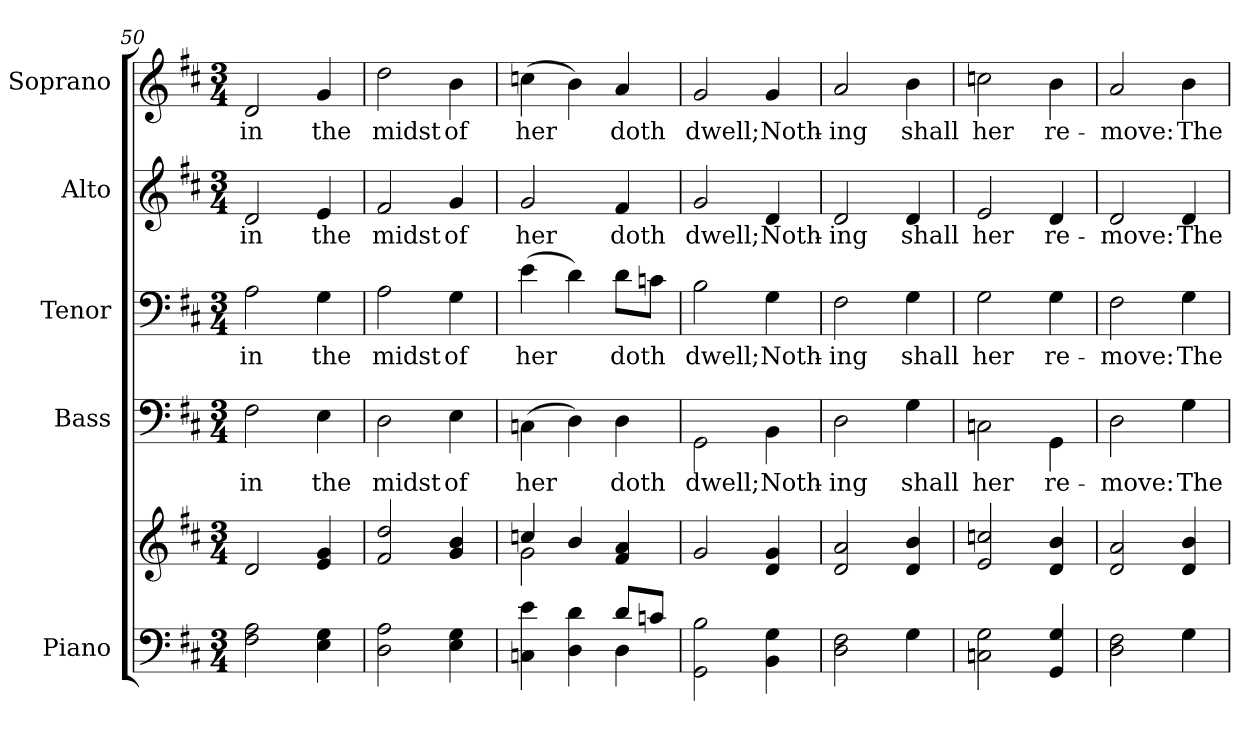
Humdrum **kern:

**kern	**kern	**kern	**text	**kern	**text	**kern	**text	**kern	**text
*part5	*part5	*part4	*part4	*part3	*part3	*part2	*part2	*part1	*part1
*staff6	*staff5	*staff4	*staff4	*staff3	*staff3	*staff2	*staff2	*staff1	*staff1
*I"Piano	*	*I"Bass	*	*I"Tenor	*	*I"Alto	*	*I"Soprano	*
*I'Pno.	*	*I'B.	*	*I'T.	*	*I'A.	*	*I'S.	*
*clefF4	*clefG2	*clefF4	*	*clefF4	*	*clefG2	*	*clefG2	*
*k[f#c#]	*k[f#c#]	*k[f#c#]	*	*k[f#c#]	*	*k[f#c#]	*	*k[f#c#]	*
*D:	*D:	*D:	*	*D:	*	*D:	*	*D:	*
*M3/4	*M3/4	*M3/4	*	*M3/4	*	*M3/4	*	*M3/4	*
=50	=50	=50	=50	=50	=50	=50	=50	=50	=50
!	!	!	!LO:LY:b:color=#000000	!	!	!	!	!	!
!	!	!	!	!	!LO:LY:b:color=#000000	!	!	!	!
!	!	!	!	!	!	!	!LO:LY:b:color=#000000	!	!
!	!	!	!	!	!	!	!	!	!LO:LY:b:color=#000000
2F#i\ 2Ai	2di/	2F#i\	in	2Ai\	in	2di/	in	2di/	in
!	!	!	!LO:LY:b:color=#000000	!	!	!	!	!	!
!	!	!	!	!	!LO:LY:b:color=#000000	!	!	!	!
!	!	!	!	!	!	!	!LO:LY:b:color=#000000	!	!
!	!	!	!	!	!	!	!	!	!LO:LY:b:color=#000000
4Ei\ 4Gi	4ei/ 4gi	4Ei\	the	4Gi\	the	4ei/	the	4gi/	the
=51	=51	=51	=51	=51	=51	=51	=51	=51	=51
!	!	!	!LO:LY:b:color=#000000	!	!	!	!	!	!
!	!	!	!	!	!LO:LY:b:color=#000000	!	!	!	!
!	!	!	!	!	!	!	!LO:LY:b:color=#000000	!	!
!	!	!	!	!	!	!	!	!	!LO:LY:b:color=#000000
2Di\ 2Ai	2f#i/ 2ddi	2Di\	midst	2Ai\	midst	2f#i/	midst	2ddi\	midst
!	!	!	!LO:LY:b:color=#000000	!	!	!	!	!	!
!	!	!	!	!	!LO:LY:b:color=#000000	!	!	!	!
!	!	!	!	!	!	!	!LO:LY:b:color=#000000	!	!
!	!	!	!	!	!	!	!	!	!LO:LY:b:color=#000000
4Ei\ 4Gi	4gi/ 4bi	4Ei\	of	4Gi\	of	4gi/	of	4bi\	of
=52	=52	=52	=52	=52	=52	=52	=52	=52	=52
*^	*^	*	*	*	*	*	*	*	*
!	!	!	!	!	!LO:LY:b:color=#000000	!	!	!	!	!	!
!	!	!	!	!	!	!	!LO:LY:b:color=#000000	!	!	!	!
!	!	!	!	!	!	!	!	!	!LO:LY:b:color=#000000	!	!
!	!	!	!	!	!	!	!	!	!	!	!LO:LY:b:color=#000000
4Cni\ 4ei	2ryy	4ccni/	2gi\	(4Cni\	her	(4ei\	her	2gi/	her	(4ccni\	her
4Di\ 4di	.	4bi/	.	4Di\)	.	4di\)	.	.	.	4bi\)	.
!	!	!	!	!	!LO:LY:b:color=#000000	!	!	!	!	!	!
!	!	!	!	!	!	!	!LO:LY:b:color=#000000	!	!	!	!
!	!	!	!	!	!	!	!	!	!LO:LY:b:color=#000000	!	!
!	!	!	!	!	!	!	!	!	!	!	!LO:LY:b:color=#000000
8di/L	4Di\	4f#i/ 4ai	4ryy	4Di\	doth	8di\L	doth	4f#i/	doth	4ai/	doth
8cni/J	.	.	.	.	.	8cni\J	.	.	.	.	.
*v	*v	*	*	*	*	*	*	*	*	*	*
*	*v	*v	*	*	*	*	*	*	*	*
!!LO:PB:g=z
=53	=53	=53	=53	=53	=53	=53	=53	=53	=53
!	!	!	!LO:LY:b:color=#000000	!	!	!	!	!	!
!	!	!	!	!	!LO:LY:b:color=#000000	!	!	!	!
!	!	!	!	!	!	!	!LO:LY:b:color=#000000	!	!
!	!	!	!	!	!	!	!	!	!LO:LY:b:color=#000000
2GGi\ 2Bi	2gi/	2GGi\	dwell;	2Bi\	dwell;	2gi/	dwell;	2gi/	dwell;
!	!	!	!LO:LY:b:color=#000000	!	!	!	!	!	!
!	!	!	!	!	!LO:LY:b:color=#000000	!	!	!	!
!	!	!	!	!	!	!	!LO:LY:b:color=#000000	!	!
!	!	!	!	!	!	!	!	!	!LO:LY:b:color=#000000
4BBi\ 4Gi	4di/ 4gi	4BBi\	Noth-	4Gi\	Noth-	4di/	Noth-	4gi/	Noth-
=54	=54	=54	=54	=54	=54	=54	=54	=54	=54
!	!	!	!LO:LY:b:color=#000000	!	!	!	!	!	!
!	!	!	!	!	!LO:LY:b:color=#000000	!	!	!	!
!	!	!	!	!	!	!	!LO:LY:b:color=#000000	!	!
!	!	!	!	!	!	!	!	!	!LO:LY:b:color=#000000
2Di\ 2F#i	2di/ 2ai	2Di\	ing	2F#i\	-ing	2di/	ing	2ai/	ing
!	!	!	!LO:LY:b:color=#000000	!	!	!	!	!	!
!	!	!	!	!	!LO:LY:b:color=#000000	!	!	!	!
!	!	!	!	!	!	!	!LO:LY:b:color=#000000	!	!
!	!	!	!	!	!	!	!	!	!LO:LY:b:color=#000000
4Gi\	4di/ 4bi	4Gi\	shall	4Gi\	shall	4di/	shall	4bi\	shall
=55	=55	=55	=55	=55	=55	=55	=55	=55	=55
!	!	!	!LO:LY:b:color=#000000	!	!	!	!	!	!
!	!	!	!	!	!LO:LY:b:color=#000000	!	!	!	!
!	!	!	!	!	!	!	!LO:LY:b:color=#000000	!	!
!	!	!	!	!	!	!	!	!	!LO:LY:b:color=#000000
2Cni\ 2Gi	2ei/ 2ccni	2Cni\	her	2Gi\	her	2ei/	her	2ccni\	her
!	!	!	!LO:LY:b:color=#000000	!	!	!	!	!	!
!	!	!	!	!	!LO:LY:b:color=#000000	!	!	!	!
!	!	!	!	!	!	!	!LO:LY:b:color=#000000	!	!
!	!	!	!	!	!	!	!	!	!LO:LY:b:color=#000000
4GGi/ 4Gi	4di/ 4bi	4GGi\	re-	4Gi\	re-	4di/	re-	4bi\	re-
!!LO:PB:g=z
=56	=56	=56	=56	=56	=56	=56	=56	=56	=56
!	!	!	!LO:LY:b:color=#000000	!	!	!	!	!	!
!	!	!	!	!	!LO:LY:b:color=#000000	!	!	!	!
!	!	!	!	!	!	!	!LO:LY:b:color=#000000	!	!
!	!	!	!	!	!	!	!	!	!LO:LY:b:color=#000000
2Di\ 2F#i	2di/ 2ai	2Di\	move:	2F#i\	move:	2di/	move:	2ai/	move:
!	!	!	!LO:LY:b:color=#000000	!	!	!	!	!	!
!	!	!	!	!	!LO:LY:b:color=#000000	!	!	!	!
!	!	!	!	!	!	!	!LO:LY:b:color=#000000	!	!
!	!	!	!	!	!	!	!	!	!LO:LY:b:color=#000000
4Gi\	4di/ 4bi	4Gi\	The	4Gi\	The	4di/	The	4bi\	The
=	=	=	=	=	=	=	=	=	=
*-	*-	*-	*-	*-	*-	*-	*-	*-	*-
